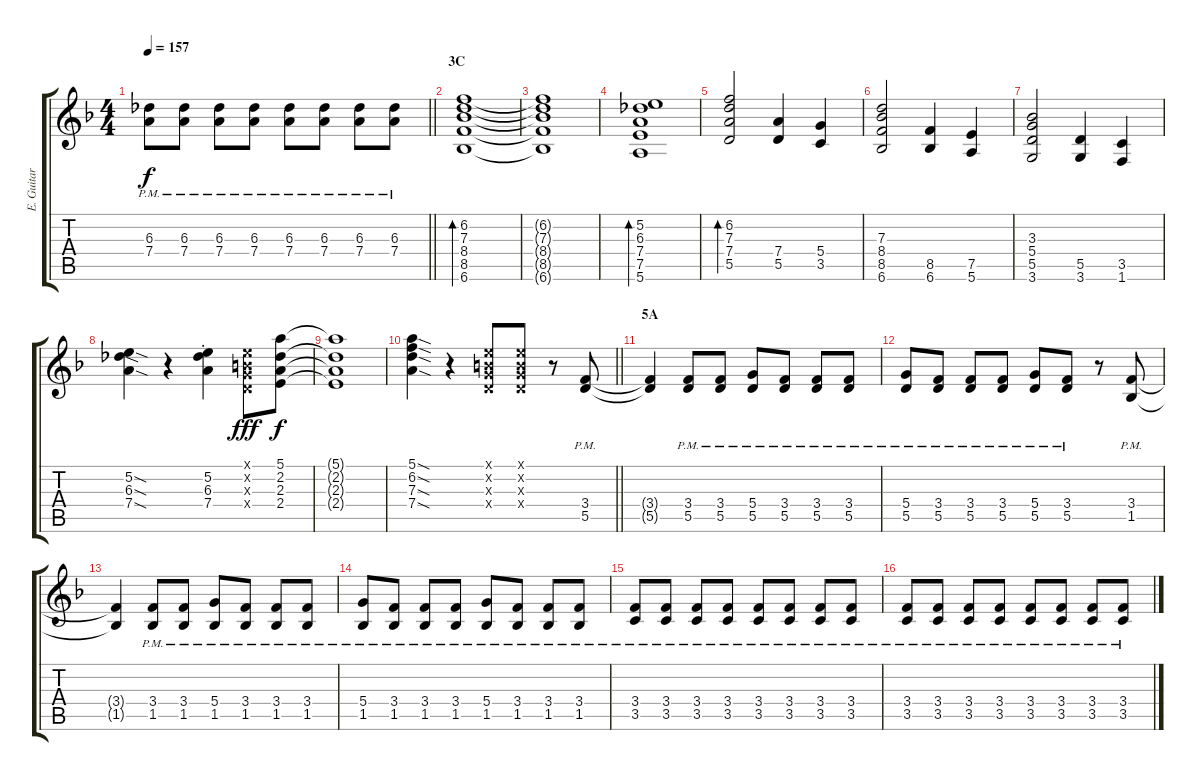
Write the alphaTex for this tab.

\track ("E. Guitar I" "E. Guitar ") {instrument electricguitarjazz}
\staff {score tabs}
\tuning (E4 B3 G3 D3 A2 E2) {hide}
\ts (4 4)
\tempo 157
\clef g2
\barLineRight lightlight
\ks f
(6.3{pm} 7.4{pm}).8{dy f} (6.3{pm} 7.4{pm}).8 (6.3{pm} 7.4{pm}).8 (6.3{pm} 7.4{pm}).8 (6.3{pm} 7.4{pm}).8 (6.3{pm} 7.4{pm}).8 (6.3{pm} 7.4{pm}).8 (6.3{pm} 7.4{pm}).8 |
\section ("" "3C")
(6.2 7.3 8.4 8.5 6.6).1{bd 240} |
(6.2{t} 7.3{t} 8.4{t} 8.5{t} 6.6{t}).1 |
(5.2 6.3 7.4 7.5 5.6).1{bd 240} |
(6.2 7.3 7.4 5.5).2{bd 240} (7.4 5.5).4 (5.4 3.5).4 |
(7.3 8.4 8.5 6.6).2 (8.5 6.6).4 (7.5 5.6).4 |
(3.3 5.4 5.5 3.6).2 (5.5 3.6).4 (3.5 1.6).4 |
(5.2{sod} 6.3{sod} 7.4{sod}).4 r.4 (5.2{st} 6.3{st} 7.4{st}).4 (0.1{x} 0.2{x} 0.3{x} 0.4{x}).8{dy fff} (5.1 2.2 2.3 2.4).8{dy f} |
(5.1{t} 2.2{t} 2.3{t} 2.4{t}).1 |
\barLineRight lightlight
(5.1{sod} 6.2{sod} 7.3{sod} 7.4{sod}).4 r.4 (0.1{x} 0.2{x} 0.3{x} 0.4{x}).8 (0.1{x} 0.2{x} 0.3{x} 0.4{x}).8 r.8 (3.4{pm} 5.5{pm}).8 |
\section ("" "5A")
(3.4{t} 5.5{t}).4 (3.4{pm} 5.5{pm}).8 (3.4{pm} 5.5{pm}).8 (5.4{pm} 5.5{pm}).8 (3.4{pm} 5.5{pm}).8 (3.4{pm} 5.5{pm}).8 (3.4{pm} 5.5{pm}).8 |
(5.4{pm} 5.5{pm}).8 (3.4{pm} 5.5{pm}).8 (3.4{pm} 5.5{pm}).8 (3.4{pm} 5.5{pm}).8 (5.4{pm} 5.5{pm}).8 (3.4{pm} 5.5{pm}).8 r.8 (3.4{pm} 1.5{pm}).8 |
(3.4{t} 1.5{t}).4 (3.4{pm} 1.5{pm}).8 (3.4{pm} 1.5{pm}).8 (5.4{pm} 1.5{pm}).8 (3.4{pm} 1.5{pm}).8 (3.4{pm} 1.5{pm}).8 (3.4{pm} 1.5{pm}).8 |
(5.4{pm} 1.5{pm}).8 (3.4{pm} 1.5{pm}).8 (3.4{pm} 1.5{pm}).8 (3.4{pm} 1.5{pm}).8 (5.4{pm} 1.5{pm}).8 (3.4{pm} 1.5{pm}).8 (3.4{pm} 1.5{pm}).8 (3.4{pm} 1.5{pm}).8 |
(3.4{pm} 3.5{pm}).8 (3.4{pm} 3.5{pm}).8 (3.4{pm} 3.5{pm}).8 (3.4{pm} 3.5{pm}).8 (3.4{pm} 3.5{pm}).8 (3.4{pm} 3.5{pm}).8 (3.4{pm} 3.5{pm}).8 (3.4{pm} 3.5{pm}).8 |
(3.4{pm} 3.5{pm}).8 (3.4{pm} 3.5{pm}).8 (3.4{pm} 3.5{pm}).8 (3.4{pm} 3.5{pm}).8 (3.4{pm} 3.5{pm}).8 (3.4{pm} 3.5{pm}).8 (3.4{pm} 3.5{pm}).8 (3.4{pm} 3.5{pm}).8
